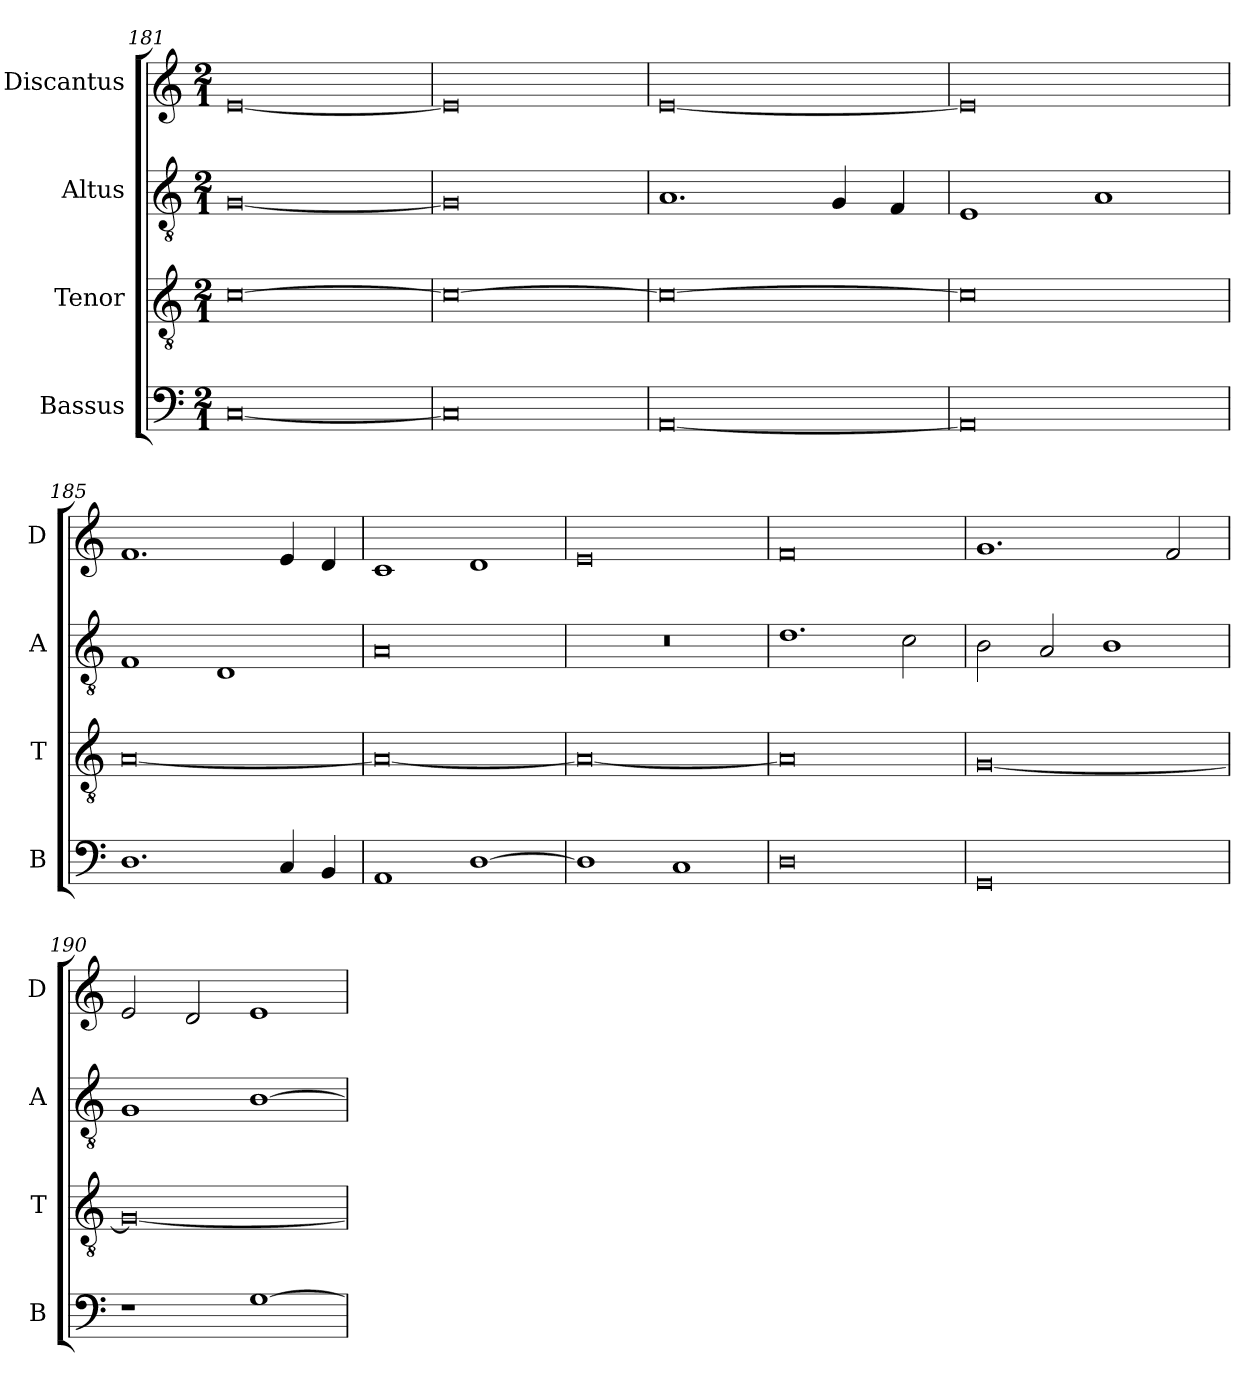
**kern	**kern	**kern	**kern
*part4	*part3	*part2	*part1
*staff4	*staff3	*staff2	*staff1
*I"Bassus	*I"Tenor	*I"Altus	*I"Discantus
*I'B	*I'T	*I'A	*I'D
*clefF4	*clefGv2	*clefGv2	*clefG2
*k[]	*k[]	*k[]	*k[]
*M2/1	*M2/1	*M2/1	*M2/1
=181	=181	=181	=181
[0C	[0c	[0G	[0e
=182	=182	=182	=182
0C]	0c_	0G]	0e]
=183	=183	=183	=183
[0AA	0c_	1.A	[0e
.	.	4G	.
.	.	4F	.
=184	=184	=184	=184
0AA]	0c]	1E	0e]
.	.	1A	.
=185	=185	=185	=185
1.D	[0A	1F	1.f
.	.	1D	.
4C	.	.	4e
4BB	.	.	4d
=186	=186	=186	=186
1AA	0A_	0A	1c
[1D	.	.	1d
=187	=187	=187	=187
1D]	0A_	0r	0e
1C	.	.	.
=188	=188	=188	=188
0D	0A]	1.d	0f
.	.	2c	.
=189	=189	=189	=189
0GG	[0G	2B	1.g
.	.	2A	.
.	.	1B	.
.	.	.	2f
=190	=190	=190	=190
1r	0G_	1G	2e
.	.	.	2d
[1G	.	[1B	1e
=	=	=	=
*-	*-	*-	*-
